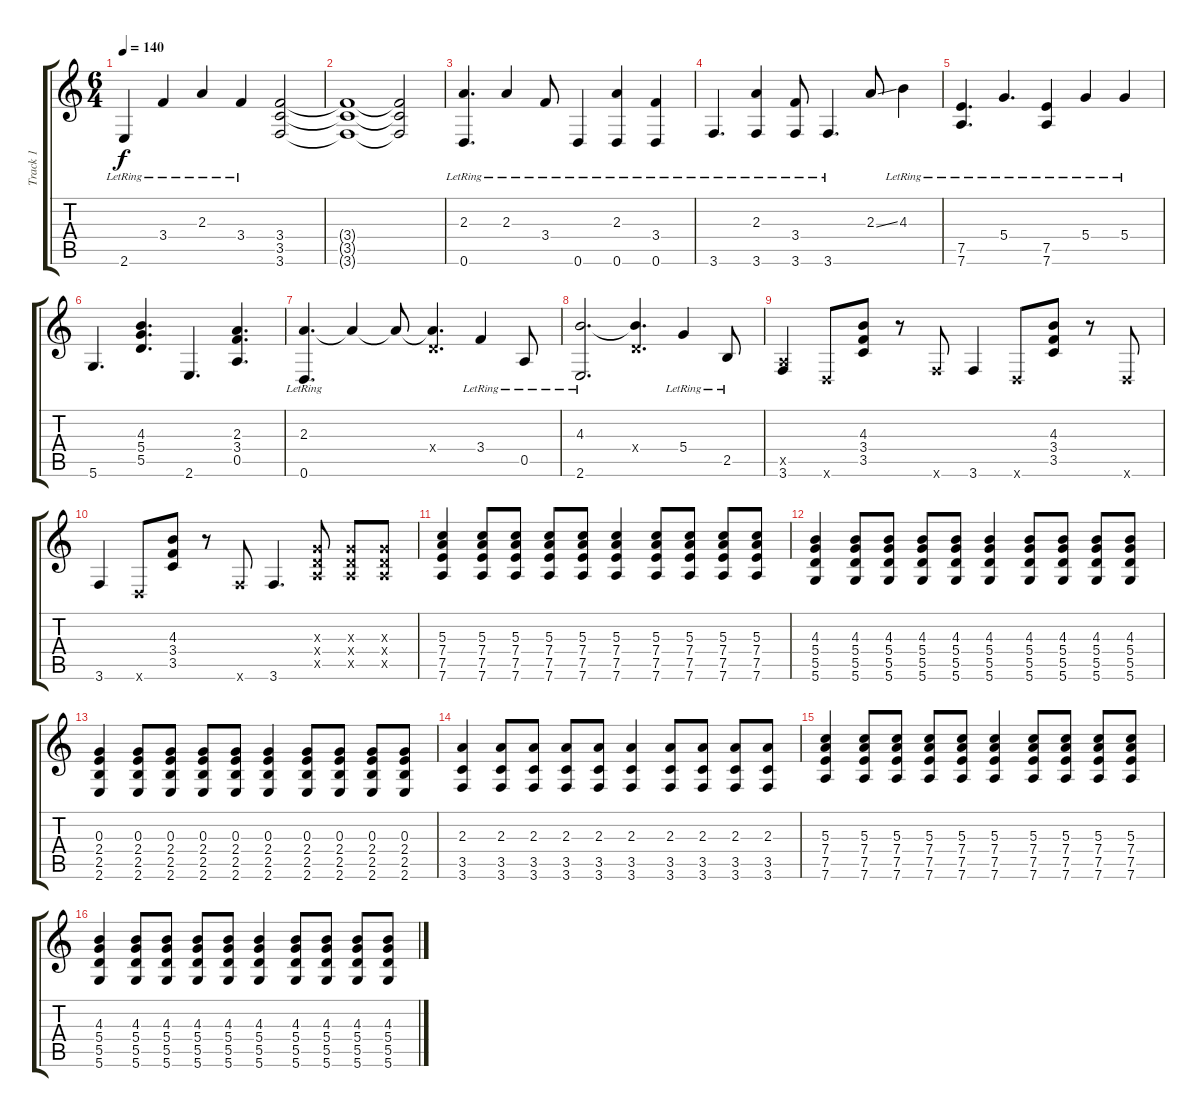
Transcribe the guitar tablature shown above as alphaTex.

\track ("Track 1" "Track 1") {instrument acousticguitarsteel}
\staff {score tabs}
\tuning (E4 B3 G3 D3 A2 D2) {hide}
\ts (6 4)
\tempo 140
\clef g2
\ks c
2.6{lr}.4{dy f} 3.4{lr}.4 2.3{lr}.4 3.4{lr}.4 (3.4 3.5 3.6).2 |
(3.4{t} 3.5{t} 3.6{t}).1 (3.4{t} 3.5{t} 3.6{t}).2 |
(2.3{lr} 0.6{lr}).4{d} 2.3{lr}.4 3.4{lr}.8 0.6{lr}.4 (2.3{lr} 0.6{lr}).4 (3.4{lr} 0.6{lr}).4 |
3.6{lr}.4{d} (2.3{lr} 3.6{lr}).4 (3.4{lr} 3.6{lr}).8 3.6{lr}.4{d} 2.3{ss}.8 4.3{lr}.4 |
(7.5{lr} 7.6{lr}).4{d} 5.4{lr}.4{d} (7.5{lr} 7.6{lr}).4 5.4{lr}.4 5.4{lr}.4 |
5.6.4{d} (4.3 5.4 5.5).4{d} 2.6.4{d} (2.3 3.4 0.5).4{d} |
(2.3{lr} 0.6{lr}).4{d} 2.3{t}.4 2.3{t}.8 (2.3{t} 0.4{x}).4{d} 3.4{lr}.4 0.5{lr}.8 |
(4.3{lr} 2.6{lr}).2{d} (4.3{t} 0.4{x}).4{d} 5.4{lr}.4 2.5{lr}.8 |
(0.5{x} 3.6).4 0.6{x}.8 (4.3 3.4 3.5).8 r.8 3.6{x}.8 3.6.4 0.6{x}.8 (4.3 3.4 3.5).8 r.8 0.6{x}.8 |
3.6.4 0.6{x}.8 (4.3 3.4 3.5).8 r.8 3.6{x}.8 3.6.4{d} (0.3{x} 0.4{x} 0.5{x}).8 (0.3{x} 0.4{x} 0.5{x}).8 (0.3{x} 0.4{x} 0.5{x}).8 |
(5.3 7.4 7.5 7.6).4 (5.3 7.4 7.5 7.6).8 (5.3 7.4 7.5 7.6).8 (5.3 7.4 7.5 7.6).8 (5.3 7.4 7.5 7.6).8 (5.3 7.4 7.5 7.6).4 (5.3 7.4 7.5 7.6).8 (5.3 7.4 7.5 7.6).8 (5.3 7.4 7.5 7.6).8 (5.3 7.4 7.5 7.6).8 |
(4.3 5.4 5.5 5.6).4 (4.3 5.4 5.5 5.6).8 (4.3 5.4 5.5 5.6).8 (4.3 5.4 5.5 5.6).8 (4.3 5.4 5.5 5.6).8 (4.3 5.4 5.5 5.6).4 (4.3 5.4 5.5 5.6).8 (4.3 5.4 5.5 5.6).8 (4.3 5.4 5.5 5.6).8 (4.3 5.4 5.5 5.6).8 |
(0.3 2.4 2.5 2.6).4 (0.3 2.4 2.5 2.6).8 (0.3 2.4 2.5 2.6).8 (0.3 2.4 2.5 2.6).8 (0.3 2.4 2.5 2.6).8 (0.3 2.4 2.5 2.6).4 (0.3 2.4 2.5 2.6).8 (0.3 2.4 2.5 2.6).8 (0.3 2.4 2.5 2.6).8 (0.3 2.4 2.5 2.6).8 |
(2.3 3.5 3.6).4 (2.3 3.5 3.6).8 (2.3 3.5 3.6).8 (2.3 3.5 3.6).8 (2.3 3.5 3.6).8 (2.3 3.5 3.6).4 (2.3 3.5 3.6).8 (2.3 3.5 3.6).8 (2.3 3.5 3.6).8 (2.3 3.5 3.6).8 |
(5.3 7.4 7.5 7.6).4 (5.3 7.4 7.5 7.6).8 (5.3 7.4 7.5 7.6).8 (5.3 7.4 7.5 7.6).8 (5.3 7.4 7.5 7.6).8 (5.3 7.4 7.5 7.6).4 (5.3 7.4 7.5 7.6).8 (5.3 7.4 7.5 7.6).8 (5.3 7.4 7.5 7.6).8 (5.3 7.4 7.5 7.6).8 |
(4.3 5.4 5.5 5.6).4 (4.3 5.4 5.5 5.6).8 (4.3 5.4 5.5 5.6).8 (4.3 5.4 5.5 5.6).8 (4.3 5.4 5.5 5.6).8 (4.3 5.4 5.5 5.6).4 (4.3 5.4 5.5 5.6).8 (4.3 5.4 5.5 5.6).8 (4.3 5.4 5.5 5.6).8 (4.3 5.4 5.5 5.6).8
